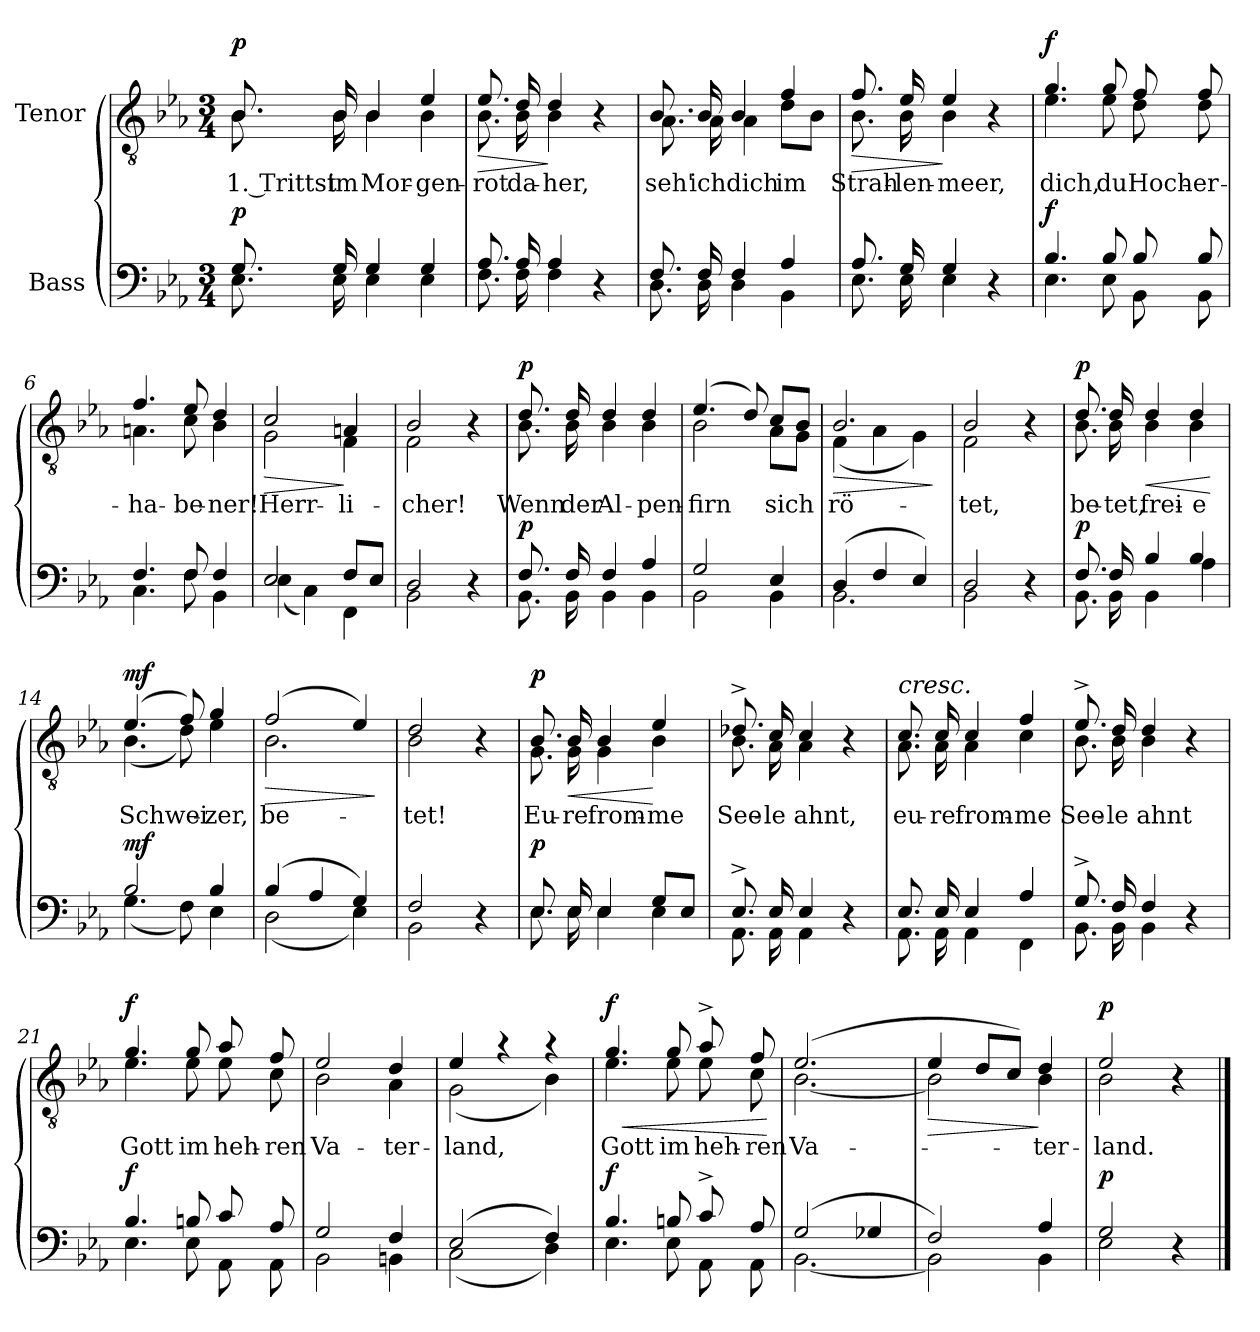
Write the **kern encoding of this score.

**kern	**dynam	**kern	**text	**dynam
*part2	*part2	*part1	*part1	*part1
*staff2	*staff2	*staff1	*staff1	*staff1
*I"Bass	*	*I"Tenor	*	*
*clefF4	*	*clefGv2	*	*
*k[b-e-a-]	*	*k[b-e-a-]	*	*
*M3/4	*	*M3/4	*	*
=1	=1	=1	=1	=1
*^	*	*	*	*
!	!	!	!LO:TX:a:B:t=Langsam	!	!
!	!	!LO:DY:a	!	!LO:LY:b	!LO:DY:a
*	*	*	*^	*	*
8.G/	8.E-\	p	8.B-/	8.B-\	1. Trittst	p
!	!	!	!	!	!LO:LY:b	!
16G/	16E-\	.	16B-/	16B-\	im	.
!	!	!	!	!	!LO:LY:b	!
4G/	4E-\	.	4B-/	4B-\	Mor-	.
!	!	!	!	!	!LO:LY:b	!
4G/	4E-\	.	4e-/	4B-\	-gen-	.
=2	=2	=2	=2	=2	=2	=2
!	!	!	!	!	!LO:LY:b	!LO:HP:b
8.A-/	8.F\	.	8.e-/	8.B-\	-rot	>
!	!	!	!	!	!LO:LY:b	!
16A-/	16F\	.	16d/	16B-\	da-	.
!	!	!	!	!	!LO:LY:b	!
4A-/	4F\	.	4d/	4B-\	-her,	]
4r	4ryy	.	4r	4ryy	.	.
=3	=3	=3	=3	=3	=3	=3
!	!	!	!	!	!LO:LY:b	!
8.F/	8.D\	.	8.B-/	8.A-\	seh'	.
!	!	!	!	!	!LO:LY:b	!
16F/	16D\	.	16B-/	16A-\	ich	.
!	!	!	!	!	!LO:LY:b	!
4F/	4D\	.	4B-/	4A-\	dich	.
!	!	!	!	!	!LO:LY:b	!
4A-/	4BB-\	.	4f/	8d\L	im	.
.	.	.	.	8B-\J	.	.
=4	=4	=4	=4	=4	=4	=4
!	!	!	!	!	!LO:LY:b	!LO:HP:b
8.A-/	8.E-\	.	8.f/	8.B-\	Strah-	>
!	!	!	!	!	!LO:LY:b	!
16G/	16E-\	.	16e-/	16B-\	-len-	.
!	!	!	!	!	!LO:LY:b	!
4G/	4E-\	.	4e-/	4B-\	-meer,	]
4r	4ryy	.	4r	4ryy	.	.
!!LO:LB:g=z	!!
=5	=5	=5	=5	=5	=5	=5
!	!	!LO:DY:a	!	!	!LO:LY:b	!LO:DY:a
4.B-/	4.E-\	f	4.g/	4.e-\	dich,	f
!	!	!	!	!	!LO:LY:b	!
8B-/	8E-\	.	8g/	8e-\	du	.
!	!	!	!	!	!LO:LY:b	!
8B-/	8BB-\	.	8f/	8d\	Hoch-	.
!	!	!	!	!	!LO:LY:b	!
8B-/	8BB-\	.	8f/	8d\	-er-	.
=6	=6	=6	=6	=6	=6	=6
!	!	!	!	!	!LO:LY:b	!
4.F/	4.C\	.	4.f/	4.An\	-ha-	.
!	!	!	!	!	!LO:LY:b	!
8F/	8F\	.	8e-/	8c\	-be-	.
!	!	!	!	!	!LO:LY:b	!
4F/	4BB-\	.	4d/	4B-\	-ner!	.
=7	=7	=7	=7	=7	=7	=7
!	!	!	!	!	!LO:LY:b	!LO:HP:b
2E-/	(4E-\	.	2c/	2G\	Herr-	>
.	4C\)	.	.	.	.	.
!	!	!	!	!	!LO:LY:b	!
8F/L	4FF\	.	4An/	4F\	-li-	]
8E-/J	.	.	.	.	.	.
=8	=8	=8	=8	=8	=8	=8
!	!	!	!	!	!LO:LY:b	!
2D/	2BB-\	.	2B-/	2F\	-cher!	.
4r	4ryy	.	4r	4ryy	.	.
=9	=9	=9	=9	=9	=9	=9
!	!	!LO:DY:a	!	!	!LO:LY:b	!LO:DY:a
8.F/	8.BB-\	p	8.d/	8.B-\	Wenn	p
!	!	!	!	!	!LO:LY:b	!
16F/	16BB-\	.	16d/	16B-\	der	.
!	!	!	!	!	!LO:LY:b	!
4F/	4BB-\	.	4d/	4B-\	Al-	.
!	!	!	!	!	!LO:LY:b	!
4A-/	4BB-\	.	4d/	4B-\	-pen-	.
!!LO:LB:g=z	!!
=10	=10	=10	=10	=10	=10	=10
!	!	!	!	!	!LO:LY:b	!
2G/	2BB-\	.	(4.e-/	2B-\	-firn	.
.	.	.	8d/)	.	.	.
!	!	!	!	!	!LO:LY:b	!
4E-/	4BB-\	.	8c/L	8A-\L	sich	.
.	.	.	8B-/J	8G\J	.	.
=11	=11	=11	=11	=11	=11	=11
!	!	!	!	!	!LO:LY:b	!LO:HP:b
(4D/	2.BB-\	.	2.B-/	(4F\	rö-	>
4F/	.	.	.	4A-\	.	.
4E-/)	.	.	.	4G\)	.	.
*v	*v	*	*	*	*	*
*	*	*v	*v	*	*
.	.	.	.	]
=12	=12	=12	=12	=12
*^	*	*	*	*
!	!	!	!	!LO:LY:b	!
*	*	*	*^	*	*
2D/	2BB-\	.	2B-/	2F\	-tet,	.
4r	4ryy	.	4r	4ryy	.	.
=13	=13	=13	=13	=13	=13	=13
!	!	!LO:DY:a	!	!	!LO:LY:b	!LO:DY:a
8.F/	8.BB-\	p	8.d/	8.B-\	be-	p
!	!	!	!	!	!LO:LY:b	!
16F/	16BB-\	.	16d/	16B-\	-tet,	.
!	!	!	!	!	!LO:LY:b	!LO:HP:b
4B-/	4BB-\	.	4d/	4B-\	frei-	<
!	!	!	!	!	!LO:LY:b	!
4B-/	4A-\	.	4d/	4B-\	-e	.
*v	*v	*	*	*	*	*
*	*	*v	*v	*	*
.	.	.	.	[
=14	=14	=14	=14	=14
*^	*	*	*	*
!	!	!LO:DY:a	!	!LO:LY:b	!LO:DY:a
*	*	*	*^	*	*
2B-/	(4.G\	mf	(4.e-/	(4.B-\	Schwei-	mf
.	8F\)	.	8f/)	8d\)	.	.
!	!	!	!	!	!LO:LY:b	!
4B-/	4E-\	.	4g/	4e-\	-zer,	.
=15	=15	=15	=15	=15	=15	=15
!	!	!	!	!	!LO:LY:b	!LO:HP:b
(4B-/	(2D\	.	(2f/	2.B-\	be-	>
4A-/	.	.	.	.	.	.
4G/)	4E-\)	.	4e-/)	.	.	.
*v	*v	*	*	*	*	*
*	*	*v	*v	*	*
.	.	.	.	]
=16	=16	=16	=16	=16
*^	*	*	*	*
!	!	!	!	!LO:LY:b	!
*	*	*	*^	*	*
2F/	2BB-\	.	2d/	2B-\	-tet!	.
4r	4ryy	.	4r	4ryy	.	.
!!LO:LB:g=z	!!
=17	=17	=17	=17	=17	=17	=17
!	!	!LO:DY:a	!	!	!LO:LY:b	!LO:DY:a
8.E-/	8.E-\	p	8.B-/	8.G\	Eu-	p
!	!	!	!	!	!LO:LY:b	!LO:HP:b
16E-/	16E-\	.	16B-/	16G\	-re	<
!	!	!	!	!	!LO:LY:b	!
4E-/	4E-\	.	4B-/	4G\	from-	.
!	!	!	!	!	!LO:LY:b	!
8G/L	4E-\	.	4e-/	4B-\	-me	[
8E-/J	.	.	.	.	.	.
=18	=18	=18	=18	=18	=18	=18
!	!	!	!	!	!LO:LY:b	!
8.E-^/	8.AA-\	.	8.d-X^/	8.B-\	See-	.
!	!	!	!	!	!LO:LY:b	!
16E-/	16AA-\	.	16c/	16A-\	-le	.
!	!	!	!	!	!LO:LY:b	!
4E-/	4AA-\	.	4c/	4A-\	ahnt,	.
4r	4ryy	.	4r	4ryy	.	.
=19	=19	=19	=19	=19	=19	=19
!	!	!	!LO:TX:a:i:t=cresc.	!	!	!
!	!	!	!	!	!LO:LY:b	!
8.E-/	8.AA-\	.	8.c/	8.A-\	eu-	.
!	!	!	!	!	!LO:LY:b	!
16E-/	16AA-\	.	16c/	16A-\	-re	.
!	!	!	!	!	!LO:LY:b	!
4E-/	4AA-\	.	4c/	4A-\	from-	.
!	!	!	!	!	!LO:LY:b	!
4A-/	4FF\	.	4f/	4c\	-me	.
=20	=20	=20	=20	=20	=20	=20
!	!	!	!	!	!LO:LY:b	!
8.G^/	8.BB-\	.	8.e-^/	8.B-\	See-	.
!	!	!	!	!	!LO:LY:b	!
16F/	16BB-\	.	16d/	16B-\	-le	.
!	!	!	!	!	!LO:LY:b	!
4F/	4BB-\	.	4d/	4B-\	ahnt	.
4r	4ryy	.	4r	4ryy	.	.
!!LO:LB:g=z	!!
=21	=21	=21	=21	=21	=21	=21
!	!	!LO:DY:a	!	!	!LO:LY:b	!LO:DY:a
4.B-/	4.E-\	f	4.g/	4.e-\	Gott	f
!	!	!	!	!	!LO:LY:b	!
8Bn/	8E-\	.	8g/	8e-\	im	.
!	!	!	!	!	!LO:LY:b	!
8c/	8AA-\	.	8a-/	8e-\	heh-	.
!	!	!	!	!	!LO:LY:b	!
8A-/	8AA-\	.	8f/	8c\	-ren	.
=22	=22	=22	=22	=22	=22	=22
!	!	!	!	!	!LO:LY:b	!
2G/	2BB-\	.	2e-/	2B-\	Va-	.
!	!	!	!	!	!LO:LY:b	!
4F/	4BBn\	.	4d/	4A-\	-ter-	.
=23	=23	=23	=23	=23	=23	=23
!	!	!	!	!	!LO:LY:b	!
(2E-/	(2C\	.	4e-/	(2G\	-land,	.
.	.	.	4r	.	.	.
4F/)	4D\)	.	4r	4B-\)	.	.
=24	=24	=24	=24	=24	=24	=24
!	!	!LO:DY:a	!	!	!LO:LY:b	!LO:HP:b
!	!	!	!	!	!	!LO:DY:n=1:a
4.B-/	4.E-\	f	4.g/	4.e-\	Gott	< f
!	!	!	!	!	!LO:LY:b	!
8Bn/	8E-\	.	8g/	8e-\	im	.
!	!	!	!	!	!LO:LY:b	!
8c^/	8AA-\	.	8a-^/	8e-\	heh-	.
!	!	!	!	!	!LO:LY:b	!
8A-/	8AA-\	.	8f/	8c\	-ren	.
*v	*v	*	*	*	*	*
*	*	*v	*v	*	*
.	.	.	.	[
=25	=25	=25	=25	=25
*^	*	*	*	*
!	!	!	!	!LO:LY:b	!
*	*	*	*^	*	*
(2G/	[2.BB-\	.	(2.e-/	[2.B-\	Va-	.
4G-X/	.	.	.	.	.	.
=26	=26	=26	=26	=26	=26	=26
!	!	!	!	!	!	!LO:HP:b
2F/)	2BB-\]	.	4e-/	2B-\]	.	>
.	.	.	8d/L	.	.	.
.	.	.	8c/J)	.	.	.
!	!	!	!	!	!LO:LY:b	!
4A-/	4BB-\	.	4d/	4B-\	-ter-	]
=27	=27	=27	=27	=27	=27	=27
!	!	!LO:DY:a	!	!	!LO:LY:b	!LO:DY:a
2G/	2E-\	p	2e-/	2B-\	-land.	p
4r	4ryy	.	4r	4ryy	.	.
*v	*v	*	*	*	*	*
*	*	*v	*v	*	*
==	==	==	==	==
*-	*-	*-	*-	*-
